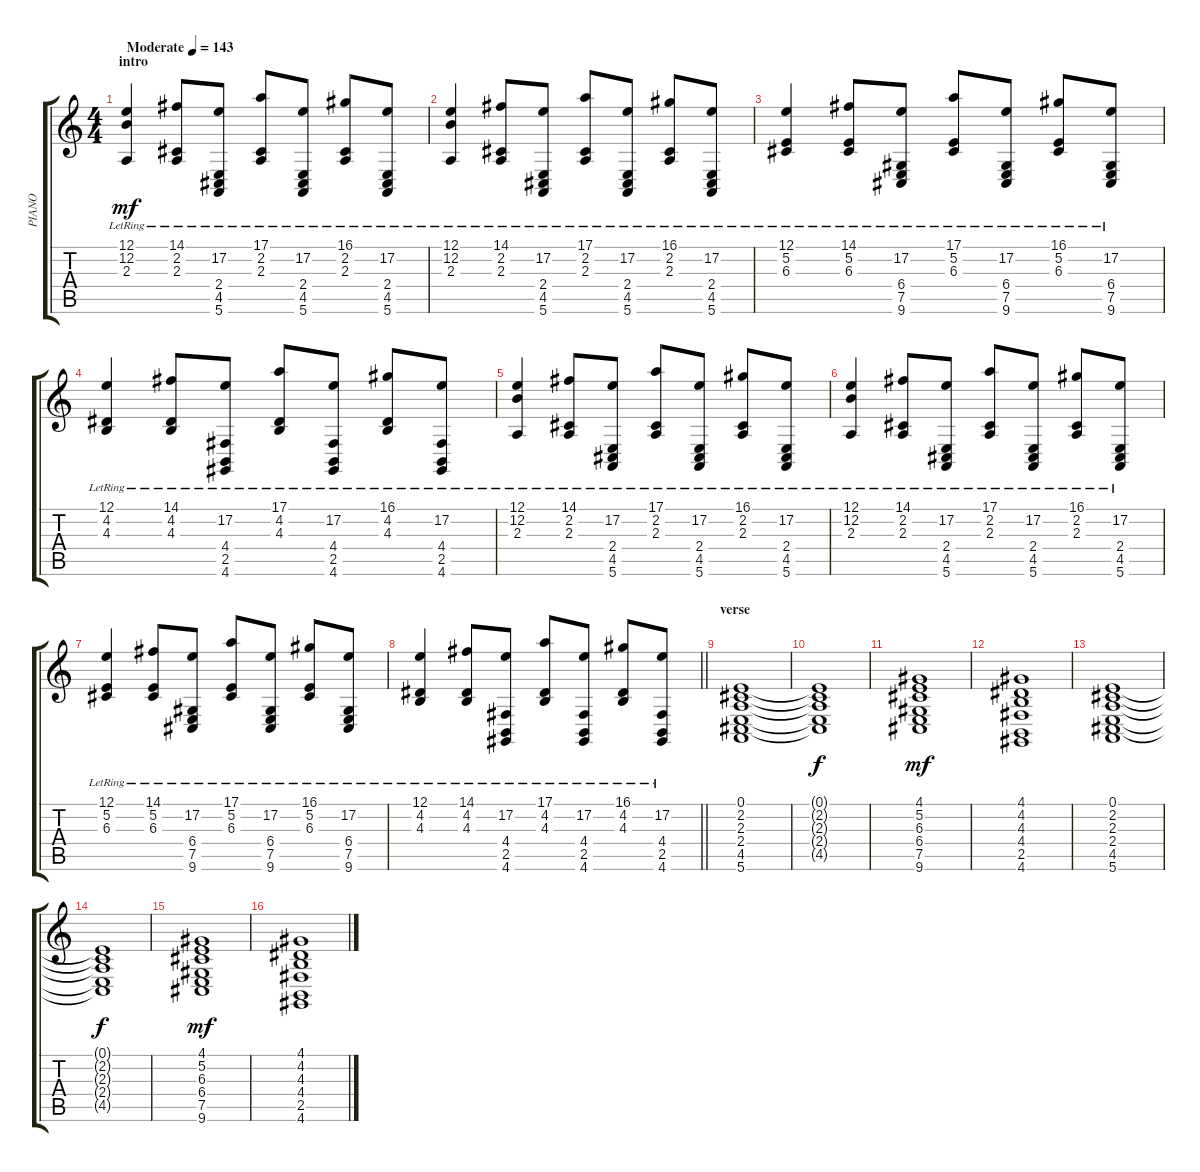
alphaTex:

\track ("PIANO" "PIANO") {instrument acousticgrandpiano}
\staff {score tabs}
\tuning (E4 B3 G3 D3 A2 E2) {hide}
\ts (4 4)
\section ("" "intro")
\tempo (143 "Moderate")
\clef g2
\ks c
(12.1{lr} 12.2{lr} 2.3{lr}).4{dy mf instrument acousticgrandpiano} (14.1{lr} 2.2{lr} 2.3{lr}).8 (17.2 2.4{lr} 4.5{lr} 5.6{lr}).8 (17.1{lr} 2.2{lr} 2.3{lr}).8 (17.2 2.4{lr} 4.5{lr} 5.6{lr}).8 (16.1{lr} 2.2{lr} 2.3{lr}).8 (17.2 2.4{lr} 4.5{lr} 5.6{lr}).8 |
(12.1{lr} 12.2{lr} 2.3{lr}).4 (14.1{lr} 2.2{lr} 2.3{lr}).8 (17.2 2.4{lr} 4.5{lr} 5.6{lr}).8 (17.1{lr} 2.2{lr} 2.3{lr}).8 (17.2 2.4{lr} 4.5{lr} 5.6{lr}).8 (16.1{lr} 2.2{lr} 2.3{lr}).8 (17.2 2.4{lr} 4.5{lr} 5.6{lr}).8 |
(12.1{lr} 5.2{lr} 6.3{lr}).4 (14.1{lr} 5.2{lr} 6.3{lr}).8 (17.2 6.4{lr} 7.5{lr} 9.6{lr}).8 (17.1{lr} 5.2{lr} 6.3{lr}).8 (17.2 6.4{lr} 7.5{lr} 9.6{lr}).8 (16.1{lr} 5.2{lr} 6.3{lr}).8 (17.2 6.4{lr} 7.5{lr} 9.6{lr}).8 |
(12.1{lr} 4.2{lr} 4.3{lr}).4 (14.1{lr} 4.2{lr} 4.3{lr}).8 (17.2 4.4{lr} 2.5{lr} 4.6{lr}).8 (17.1{lr} 4.2{lr} 4.3{lr}).8 (17.2 4.4{lr} 2.5{lr} 4.6{lr}).8 (16.1{lr} 4.2{lr} 4.3{lr}).8 (17.2 4.4{lr} 2.5{lr} 4.6{lr}).8 |
(12.1{lr} 12.2{lr} 2.3{lr}).4 (14.1{lr} 2.2{lr} 2.3{lr}).8 (17.2 2.4{lr} 4.5{lr} 5.6{lr}).8 (17.1{lr} 2.2{lr} 2.3{lr}).8 (17.2 2.4{lr} 4.5{lr} 5.6{lr}).8 (16.1{lr} 2.2{lr} 2.3{lr}).8 (17.2 2.4{lr} 4.5{lr} 5.6{lr}).8 |
(12.1{lr} 12.2{lr} 2.3{lr}).4 (14.1{lr} 2.2{lr} 2.3{lr}).8 (17.2 2.4{lr} 4.5{lr} 5.6{lr}).8 (17.1{lr} 2.2{lr} 2.3{lr}).8 (17.2 2.4{lr} 4.5{lr} 5.6{lr}).8 (16.1{lr} 2.2{lr} 2.3{lr}).8 (17.2 2.4{lr} 4.5{lr} 5.6{lr}).8 |
(12.1{lr} 5.2{lr} 6.3{lr}).4 (14.1{lr} 5.2{lr} 6.3{lr}).8 (17.2 6.4{lr} 7.5{lr} 9.6{lr}).8 (17.1{lr} 5.2{lr} 6.3{lr}).8 (17.2 6.4{lr} 7.5{lr} 9.6{lr}).8 (16.1{lr} 5.2{lr} 6.3{lr}).8 (17.2 6.4{lr} 7.5{lr} 9.6{lr}).8 |
\barLineRight lightlight
(12.1{lr} 4.2{lr} 4.3{lr}).4 (14.1{lr} 4.2{lr} 4.3{lr}).8 (17.2 4.4{lr} 2.5{lr} 4.6{lr}).8 (17.1{lr} 4.2{lr} 4.3{lr}).8 (17.2 4.4{lr} 2.5{lr} 4.6{lr}).8 (16.1{lr} 4.2{lr} 4.3{lr}).8 (17.2 4.4{lr} 2.5{lr} 4.6{lr}).8 |
\section ("" "verse")
(0.1 2.2 2.3 2.4 4.5 5.6).1 |
(0.1{t} 2.2{t} 2.3{t} 2.4{t} 4.5{t}).1{dy f} |
(4.1 5.2 6.3 6.4 7.5 9.6).1{dy mf} |
(4.1 4.2 4.3 4.4 2.5 4.6).1 |
(0.1 2.2 2.3 2.4 4.5 5.6).1 |
(0.1{t} 2.2{t} 2.3{t} 2.4{t} 4.5{t}).1{dy f} |
(4.1 5.2 6.3 6.4 7.5 9.6).1{dy mf} |
(4.1 4.2 4.3 4.4 2.5 4.6).1
